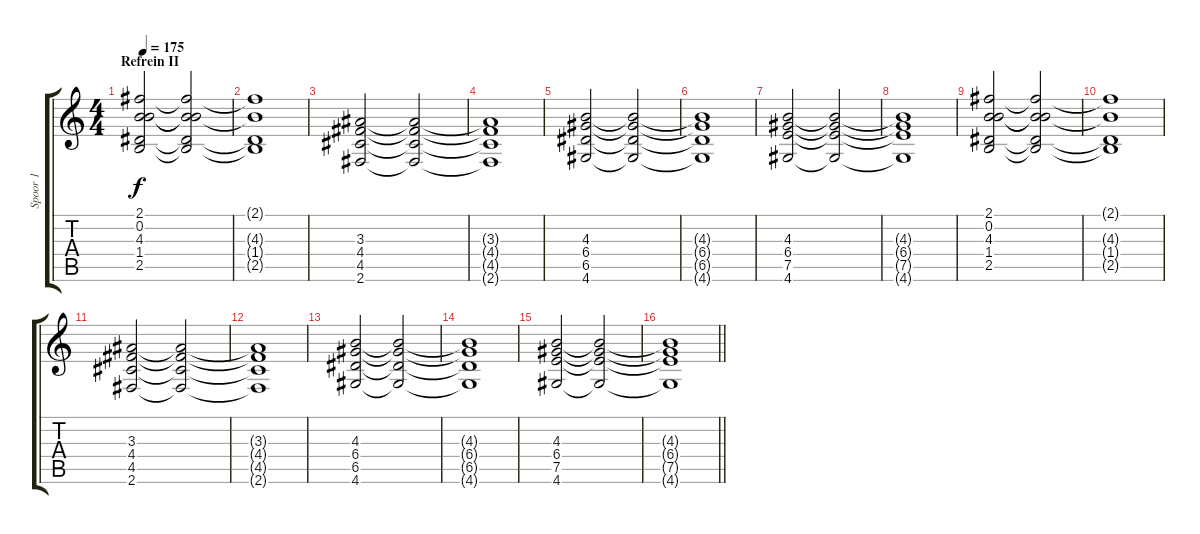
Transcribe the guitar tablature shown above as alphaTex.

\track ("Spoor 1" "Spoor 1") {instrument electricguitarmuted}
\staff {score tabs}
\tuning (E4 B3 G3 D3 A2 E2) {hide}
\ts (4 4)
\section ("" "Refrein II")
\tempo 175
\clef g2
\ks c
(2.1 0.2 4.3 1.4 2.5).2{dy f} (2.1{t} 0.2{t} 4.3{t} 1.4{t} 2.5{t}).2 |
(2.1{t} 4.3{t} 1.4{t} 2.5{t}).1 |
(3.3 4.4 4.5 2.6).2 (3.3{t} 4.4{t} 4.5{t} 2.6{t}).2 |
(3.3{t} 4.4{t} 4.5{t} 2.6{t}).1 |
(4.3 6.4 6.5 4.6).2 (4.3{t} 6.4{t} 6.5{t} 4.6{t}).2 |
(4.3{t} 6.4{t} 6.5{t} 4.6{t}).1 |
(4.3 6.4 7.5 4.6).2 (4.3{t} 6.4{t} 7.5{t} 4.6{t}).2 |
(4.3{t} 6.4{t} 7.5{t} 4.6{t}).1 |
(2.1 0.2 4.3 1.4 2.5).2 (2.1{t} 0.2{t} 4.3{t} 1.4{t} 2.5{t}).2 |
(2.1{t} 4.3{t} 1.4{t} 2.5{t}).1 |
(3.3 4.4 4.5 2.6).2 (3.3{t} 4.4{t} 4.5{t} 2.6{t}).2 |
(3.3{t} 4.4{t} 4.5{t} 2.6{t}).1 |
(4.3 6.4 6.5 4.6).2 (4.3{t} 6.4{t} 6.5{t} 4.6{t}).2 |
(4.3{t} 6.4{t} 6.5{t} 4.6{t}).1 |
(4.3 6.4 7.5 4.6).2 (4.3{t} 6.4{t} 7.5{t} 4.6{t}).2 |
\barLineRight lightlight
(4.3{t} 6.4{t} 7.5{t} 4.6{t}).1
